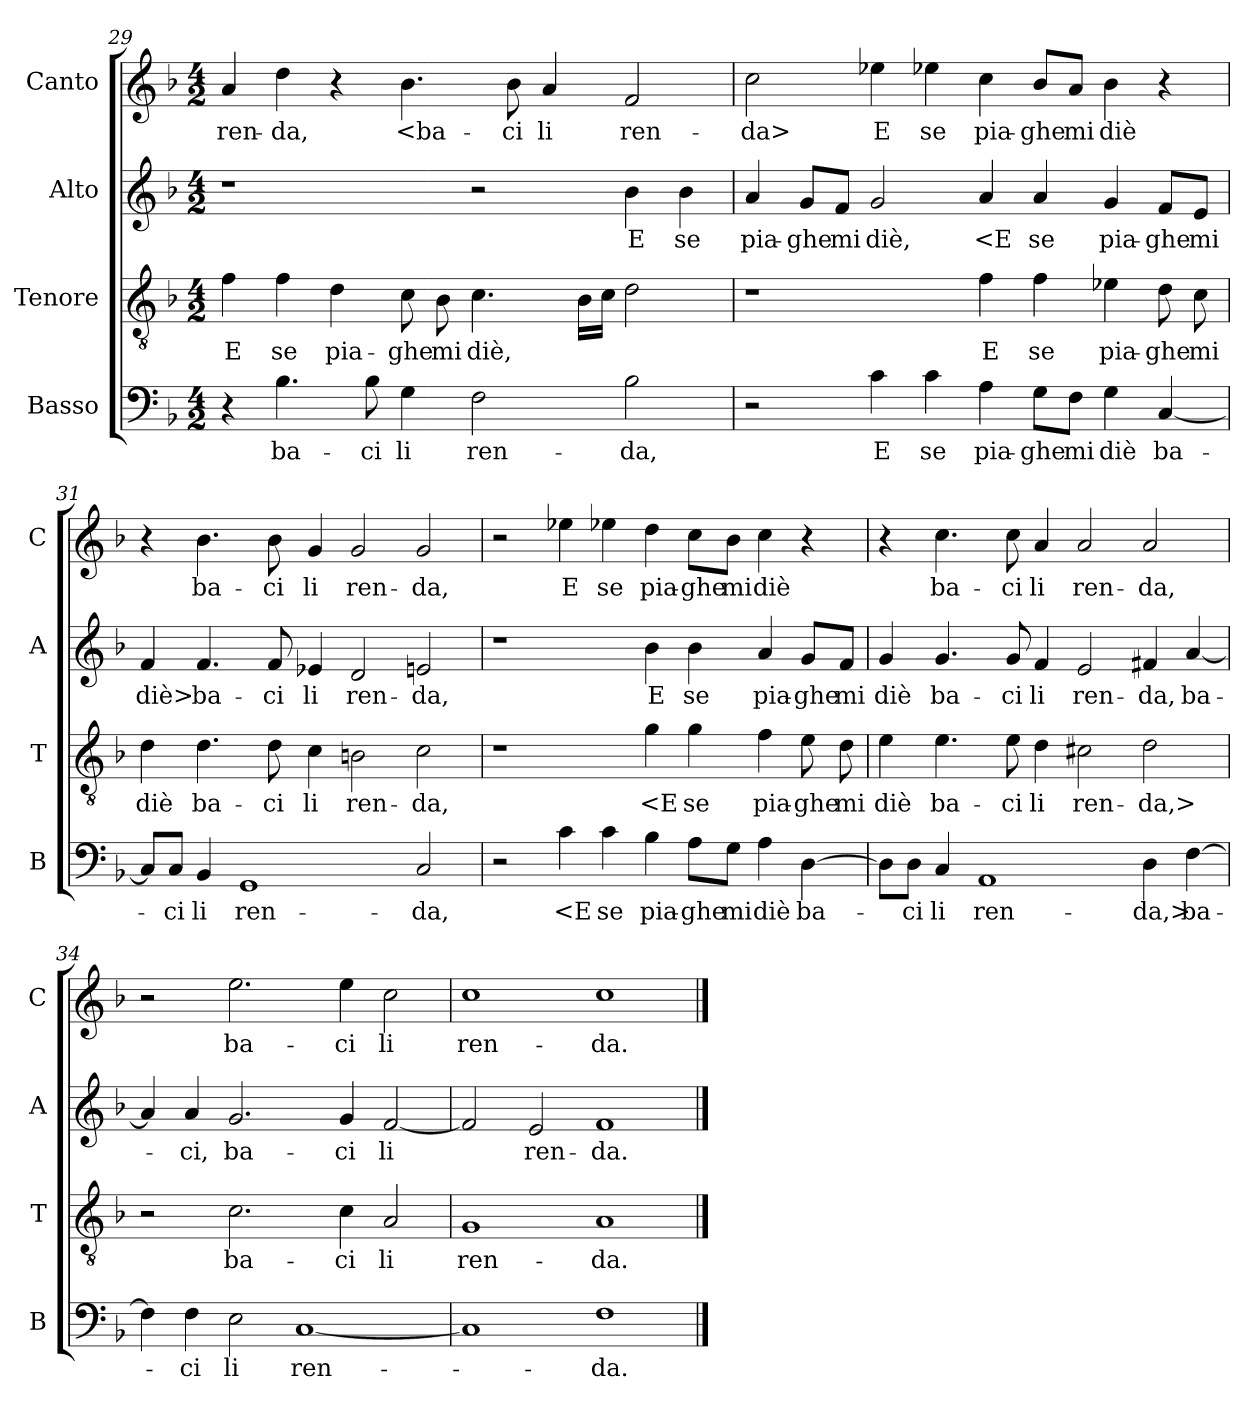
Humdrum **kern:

**kern	**text	**kern	**text	**kern	**text	**kern	**text
*part4	*part4	*part3	*part3	*part2	*part2	*part1	*part1
*staff4	*staff4	*staff3	*staff3	*staff2	*staff2	*staff1	*staff1
*I"Basso	*	*I"Tenore	*	*I"Alto	*	*I"Canto	*
*I'B	*	*I'T	*	*I'A	*	*I'C	*
*clefF4	*	*clefGv2	*	*clefG2	*	*clefG2	*
*k[b-]	*	*k[b-]	*	*k[b-]	*	*k[b-]	*
*M4/2	*	*M4/2	*	*M4/2	*	*M4/2	*
=29	=29	=29	=29	=29	=29	=29	=29
4r	.	4f	E	1r	.	4a	ren-
4.B-	ba-	4f	se	.	.	4dd	-da,
.	.	4d	pia-	.	.	4r	.
8B-	-ci	.	.	.	.	.	.
4G	li	8c	-ghe	.	.	4.b-	<ba-
.	.	8B-	mi	.	.	.	.
2F	ren-	4.c	diè,	2r	.	.	.
.	.	.	.	.	.	8b-	-ci
.	.	.	.	.	.	4a	li
.	.	16B-LL	.	.	.	.	.
.	.	16cJJ	.	.	.	.	.
2B-	-da,	2d	.	4b-	E	2f	ren-
.	.	.	.	4b-	se	.	.
=30	=30	=30	=30	=30	=30	=30	=30
2r	.	1r	.	4a	pia-	2cc	-da>
.	.	.	.	8g/L	-ghe	.	.
.	.	.	.	8f/J	mi	.	.
4c	E	.	.	2g	diè,	4ee-X	E
4c	se	.	.	.	.	4ee-X	se
4A	pia-	4f	E	4a	<E	4cc	pia-
8G\L	-ghe	4f	se	4a	se	8b-/L	-ghe
8F\J	mi	.	.	.	.	8a/J	mi
4G	diè	4e-X	pia-	4g	pia-	4b-	diè
[4C	ba-	8d	-ghe	8f/L	-ghe	4r	.
.	.	8c	mi	8e/J	mi	.	.
=31	=31	=31	=31	=31	=31	=31	=31
8C/L]	.	4d	diè	4f	diè>	4r	.
8C/J	-ci	.	.	.	.	.	.
4BB-	li	4.d	ba-	4.f	ba-	4.b-	ba-
1GG	ren-	.	.	.	.	.	.
.	.	8d	-ci	8f	-ci	8b-	-ci
.	.	4c	li	4e-X	li	4g	li
.	.	2Bn	ren-	2d	ren-	2g	ren-
2C	-da,	2c	-da,	2en	-da,	2g	-da,
=32	=32	=32	=32	=32	=32	=32	=32
2r	.	1r	.	1r	.	2r	.
4c	<E	.	.	.	.	4ee-X	E
4c	se	.	.	.	.	4ee-X	se
4B-	pia-	4g	<E	4b-	E	4dd	pia-
8A\L	-ghe	4g	se	4b-	se	8cc\L	-ghe
8G\J	mi	.	.	.	.	8b-\J	mi
4A	diè	4f	pia-	4a	pia-	4cc	diè
[4D	ba-	8e	-ghe	8g/L	-ghe	4r	.
.	.	8d	mi	8f/J	mi	.	.
=33	=33	=33	=33	=33	=33	=33	=33
8D\L]	.	4e	diè	4g	diè	4r	.
8D\J	-ci	.	.	.	.	.	.
4C	li	4.e	ba-	4.g	ba-	4.cc	ba-
1AA	ren-	.	.	.	.	.	.
.	.	8e	-ci	8g	-ci	8cc	-ci
.	.	4d	li	4f	li	4a	li
.	.	2c#X	ren-	2e	ren-	2a	ren-
4D	-da,>	2d	-da,>	4f#X	-da,	2a	-da,
[4F	ba-	.	.	[4a	ba-	.	.
=34	=34	=34	=34	=34	=34	=34	=34
4F]	.	2r	.	4a]	.	2r	.
4F	-ci	.	.	4a	-ci,	.	.
2E	li	2.c	ba-	2.g	ba-	2.ee	ba-
[1C	ren-	.	.	.	.	.	.
.	.	4c	-ci	4g	-ci	4ee	-ci
.	.	2A	li	[2f	li	2cc	li
=35	=35	=35	=35	=35	=35	=35	=35
1C]	.	1G	ren-	2f]	.	1cc	ren-
.	.	.	.	2e	ren-	.	.
1F	-da.	1A	-da.	1f	-da.	1cc	-da.
==	==	==	==	==	==	==	==
*-	*-	*-	*-	*-	*-	*-	*-
